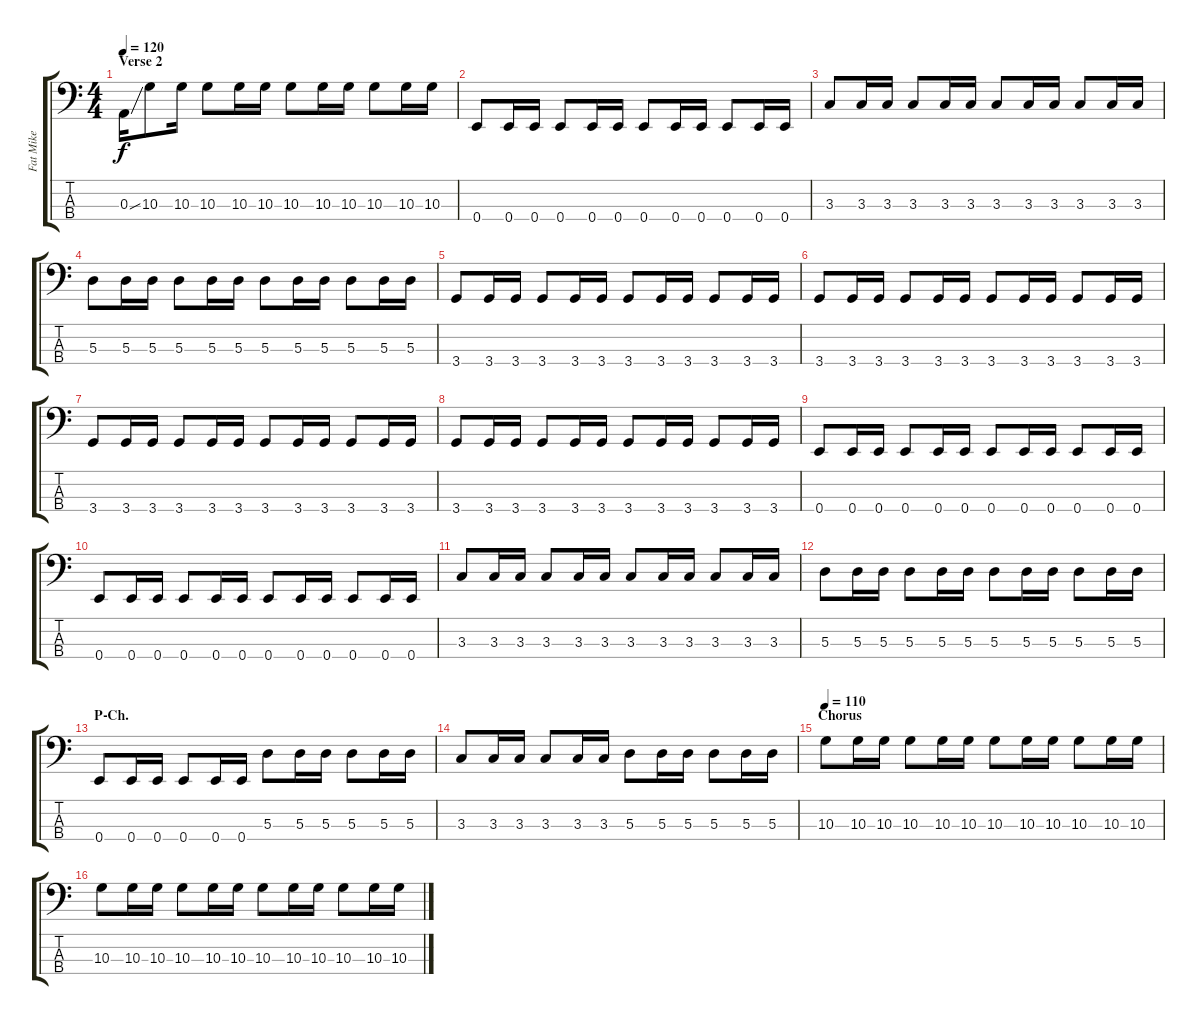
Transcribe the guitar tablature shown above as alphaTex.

\track ("Fat Mike" "Fat Mike") {instrument electricbasspick}
\staff {score tabs}
\tuning (G2 D2 A1 E1) {hide}
\ts (4 4)
\section ("" "Verse 2")
\tempo 120
\clef f4
\ks c
0.3{ss}.16{dy f} 10.3.8 10.3.16 10.3.8 10.3.16 10.3.16 10.3.8 10.3.16 10.3.16 10.3.8 10.3.16 10.3.16 |
0.4.8 0.4.16 0.4.16 0.4.8 0.4.16 0.4.16 0.4.8 0.4.16 0.4.16 0.4.8 0.4.16 0.4.16 |
3.3.8 3.3.16 3.3.16 3.3.8 3.3.16 3.3.16 3.3.8 3.3.16 3.3.16 3.3.8 3.3.16 3.3.16 |
5.3.8 5.3.16 5.3.16 5.3.8 5.3.16 5.3.16 5.3.8 5.3.16 5.3.16 5.3.8 5.3.16 5.3.16 |
3.4.8 3.4.16 3.4.16 3.4.8 3.4.16 3.4.16 3.4.8 3.4.16 3.4.16 3.4.8 3.4.16 3.4.16 |
3.4.8 3.4.16 3.4.16 3.4.8 3.4.16 3.4.16 3.4.8 3.4.16 3.4.16 3.4.8 3.4.16 3.4.16 |
3.4.8 3.4.16 3.4.16 3.4.8 3.4.16 3.4.16 3.4.8 3.4.16 3.4.16 3.4.8 3.4.16 3.4.16 |
3.4.8 3.4.16 3.4.16 3.4.8 3.4.16 3.4.16 3.4.8 3.4.16 3.4.16 3.4.8 3.4.16 3.4.16 |
0.4.8 0.4.16 0.4.16 0.4.8 0.4.16 0.4.16 0.4.8 0.4.16 0.4.16 0.4.8 0.4.16 0.4.16 |
0.4.8 0.4.16 0.4.16 0.4.8 0.4.16 0.4.16 0.4.8 0.4.16 0.4.16 0.4.8 0.4.16 0.4.16 |
3.3.8 3.3.16 3.3.16 3.3.8 3.3.16 3.3.16 3.3.8 3.3.16 3.3.16 3.3.8 3.3.16 3.3.16 |
5.3.8 5.3.16 5.3.16 5.3.8 5.3.16 5.3.16 5.3.8 5.3.16 5.3.16 5.3.8 5.3.16 5.3.16 |
\section ("" "P-Ch.")
0.4.8 0.4.16 0.4.16 0.4.8 0.4.16 0.4.16 5.3.8 5.3.16 5.3.16 5.3.8 5.3.16 5.3.16 |
3.3.8 3.3.16 3.3.16 3.3.8 3.3.16 3.3.16 5.3.8 5.3.16 5.3.16 5.3.8 5.3.16 5.3.16 |
\section ("" "Chorus")
\tempo 110
10.3.8 10.3.16 10.3.16 10.3.8 10.3.16 10.3.16 10.3.8 10.3.16 10.3.16 10.3.8 10.3.16 10.3.16 |
10.3.8 10.3.16 10.3.16 10.3.8 10.3.16 10.3.16 10.3.8 10.3.16 10.3.16 10.3.8 10.3.16 10.3.16
